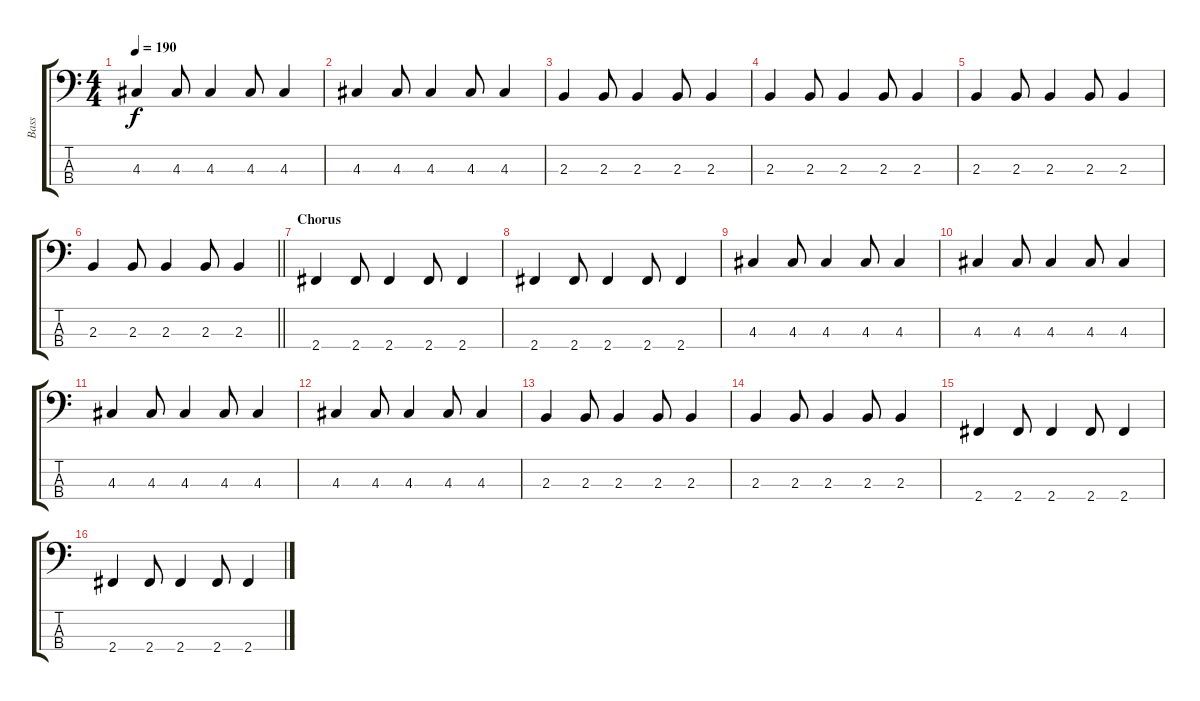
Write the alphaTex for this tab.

\track ("Bass" "Bass") {instrument electricbasspick}
\staff {score tabs}
\tuning (G2 D2 A1 E1) {hide}
\ts (4 4)
\tempo 190
\clef f4
\ks c
4.3.4{dy f} 4.3.8 4.3.4 4.3.8 4.3.4 |
4.3.4 4.3.8 4.3.4 4.3.8 4.3.4 |
2.3.4 2.3.8 2.3.4 2.3.8 2.3.4 |
2.3.4 2.3.8 2.3.4 2.3.8 2.3.4 |
2.3.4 2.3.8 2.3.4 2.3.8 2.3.4 |
\barLineRight lightlight
2.3.4 2.3.8 2.3.4 2.3.8 2.3.4 |
\section ("" "Chorus")
2.4.4 2.4.8 2.4.4 2.4.8 2.4.4 |
2.4.4 2.4.8 2.4.4 2.4.8 2.4.4 |
4.3.4 4.3.8 4.3.4 4.3.8 4.3.4 |
4.3.4 4.3.8 4.3.4 4.3.8 4.3.4 |
4.3.4 4.3.8 4.3.4 4.3.8 4.3.4 |
4.3.4 4.3.8 4.3.4 4.3.8 4.3.4 |
2.3.4 2.3.8 2.3.4 2.3.8 2.3.4 |
2.3.4 2.3.8 2.3.4 2.3.8 2.3.4 |
2.4.4 2.4.8 2.4.4 2.4.8 2.4.4 |
2.4.4 2.4.8 2.4.4 2.4.8 2.4.4
